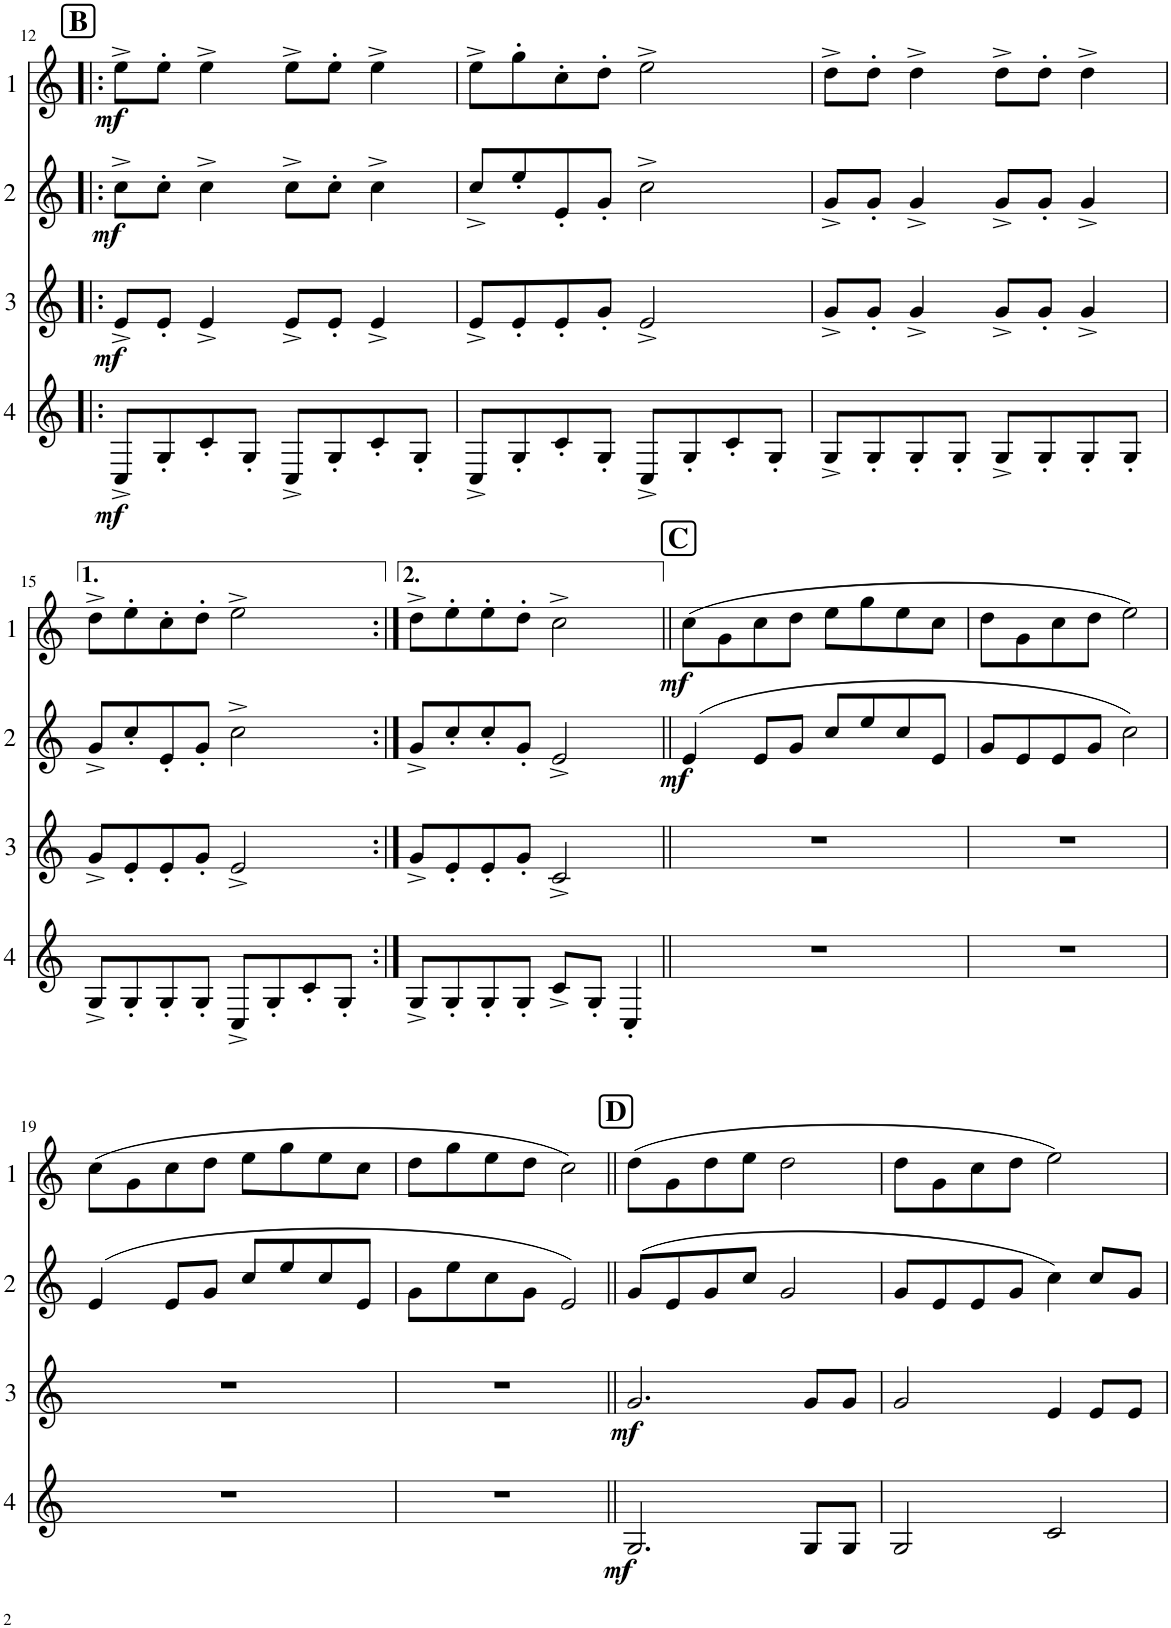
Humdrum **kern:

**kern	**dynam	**kern	**dynam	**kern	**dynam	**kern	**dynam
*part4	*part4	*part3	*part3	*part2	*part2	*part1	*part1
*staff4	*staff4	*staff3	*staff3	*staff2	*staff2	*staff1	*staff1
*I"Cor 4	*	*I"Cor 3	*	*I"Cor 2	*	*I"Cor 1	*
!!LO:PB:g=z
*clefG2	*	*clefG2	*	*clefG2	*	*clefG2	*
*Trd4c7	*	*Trd4c7	*	*Trd4c7	*	*Trd4c7	*
*k[]	*	*k[]	*	*k[]	*	*k[]	*
*M4/4	*	*M4/4	*	*M4/4	*	*M4/4	*
!!LO:REH:place=s1:a:B:cj:fs=14:t=B
=12!|:	=12!|:	=12!|:	=12!|:	=12!|:	=12!|:	=12!|:	=12!|:
!	!LO:DY:b	!	!LO:DY:b	!	!LO:DY:b	!	!LO:DY:b
8C^/L	mf	8e^/L	mf	8cc^\L	mf	8ee^\L	mf
8G'/	.	8e'/J	.	8cc'\J	.	8ee'\J	.
8c'/	.	4e^/	.	4cc^\	.	4ee^\	.
8G'/J	.	.	.	.	.	.	.
8C^/L	.	8e^/L	.	8cc^\L	.	8ee^\L	.
8G'/	.	8e'/J	.	8cc'\J	.	8ee'\J	.
8c'/	.	4e^/	.	4cc^\	.	4ee^\	.
8G'/J	.	.	.	.	.	.	.
=13	=13	=13	=13	=13	=13	=13	=13
8C^/L	.	8e^/L	.	8cc^/L	.	8ee^\L	.
8G'/	.	8e'/	.	8ee'/	.	8gg'\	.
8c'/	.	8e'/	.	8e'/	.	8cc'\	.
8G'/J	.	8g'/J	.	8g'/J	.	8dd'\J	.
8C^/L	.	2e^/	.	2cc^\	.	2ee^\	.
8G'/	.	.	.	.	.	.	.
8c'/	.	.	.	.	.	.	.
8G'/J	.	.	.	.	.	.	.
=14	=14	=14	=14	=14	=14	=14	=14
8G^/L	.	8g^/L	.	8g^/L	.	8dd^\L	.
8G'/	.	8g'/J	.	8g'/J	.	8dd'\J	.
8G'/	.	4g^/	.	4g^/	.	4dd^\	.
8G'/J	.	.	.	.	.	.	.
8G^/L	.	8g^/L	.	8g^/L	.	8dd^\L	.
8G'/	.	8g'/J	.	8g'/J	.	8dd'\J	.
8G'/	.	4g^/	.	4g^/	.	4dd^\	.
8G'/J	.	.	.	.	.	.	.
!!LO:LB:g=z
=15	=15	=15	=15	=15	=15	=15	=15
8G^/L	.	8g^/L	.	8g^/L	.	8dd^\L	.
8G'/	.	8e'/	.	8cc'/	.	8ee'\	.
8G'/	.	8e'/	.	8e'/	.	8cc'\	.
8G'/J	.	8g'/J	.	8g'/J	.	8dd'\J	.
8C^/L	.	2e^/	.	2cc^\	.	2ee^\	.
8G'/	.	.	.	.	.	.	.
8c'/	.	.	.	.	.	.	.
8G'/J	.	.	.	.	.	.	.
=16:|!	=16:|!	=16:|!	=16:|!	=16:|!	=16:|!	=16:|!	=16:|!
8G^/L	.	8g^/L	.	8g^/L	.	8dd^\L	.
8G'/	.	8e'/	.	8cc'/	.	8ee'\	.
8G'/	.	8e'/	.	8cc'/	.	8ee'\	.
8G'/J	.	8g'/J	.	8g'/J	.	8dd'\J	.
8c^/L	.	2c^/	.	2e^/	.	2cc^\	.
8G'/J	.	.	.	.	.	.	.
4C'/	.	.	.	.	.	.	.
!!LO:REH:place=s1:a:B:cj:fs=14:t=C
=17||	=17||	=17||	=17||	=17||	=17||	=17||	=17||
!	!	!	!	!	!LO:DY:b	!	!LO:DY:b
1r	.	1r	.	(4e/	mf	(8cc\L	mf
.	.	.	.	.	.	8g\	.
.	.	.	.	8e/L	.	8cc\	.
.	.	.	.	8g/J	.	8dd\J	.
.	.	.	.	8cc/L	.	8ee\L	.
.	.	.	.	8ee/	.	8gg\	.
.	.	.	.	8cc/	.	8ee\	.
.	.	.	.	8e/J	.	8cc\J	.
=18	=18	=18	=18	=18	=18	=18	=18
1r	.	1r	.	8g/L	.	8dd\L	.
.	.	.	.	8e/	.	8g\	.
.	.	.	.	8e/	.	8cc\	.
.	.	.	.	8g/J	.	8dd\J	.
.	.	.	.	2cc\)	.	2ee\)	.
!!LO:LB:g=z
=19	=19	=19	=19	=19	=19	=19	=19
1r	.	1r	.	(4e/	.	(8cc\L	.
.	.	.	.	.	.	8g\	.
.	.	.	.	8e/L	.	8cc\	.
.	.	.	.	8g/J	.	8dd\J	.
.	.	.	.	8cc/L	.	8ee\L	.
.	.	.	.	8ee/	.	8gg\	.
.	.	.	.	8cc/	.	8ee\	.
.	.	.	.	8e/J	.	8cc\J	.
=20	=20	=20	=20	=20	=20	=20	=20
1r	.	1r	.	8g\L	.	8dd\L	.
.	.	.	.	8ee\	.	8gg\	.
.	.	.	.	8cc\	.	8ee\	.
.	.	.	.	8g\J	.	8dd\J	.
.	.	.	.	2e/)	.	2cc\)	.
!!LO:REH:place=s1:a:B:cj:fs=14:t=D
=21||	=21||	=21||	=21||	=21||	=21||	=21||	=21||
!	!LO:DY:b	!	!LO:DY:b	!	!	!	!
2.G/	mf	2.g/	mf	(8g/L	.	(8dd\L	.
.	.	.	.	8e/	.	8g\	.
.	.	.	.	8g/	.	8dd\	.
.	.	.	.	8cc/J	.	8ee\J	.
.	.	.	.	2g/	.	2dd\	.
8G/L	.	8g/L	.	.	.	.	.
8G/J	.	8g/J	.	.	.	.	.
=22	=22	=22	=22	=22	=22	=22	=22
2G/	.	2g/	.	8g/L	.	8dd\L	.
.	.	.	.	8e/	.	8g\	.
.	.	.	.	8e/	.	8cc\	.
.	.	.	.	8g/J	.	8dd\J	.
2c/	.	4e/	.	4cc\)	.	2ee\)	.
.	.	8e/L	.	8cc/L	.	.	.
.	.	8e/J	.	8g/J	.	.	.
=	=	=	=	=	=	=	=
*-	*-	*-	*-	*-	*-	*-	*-
